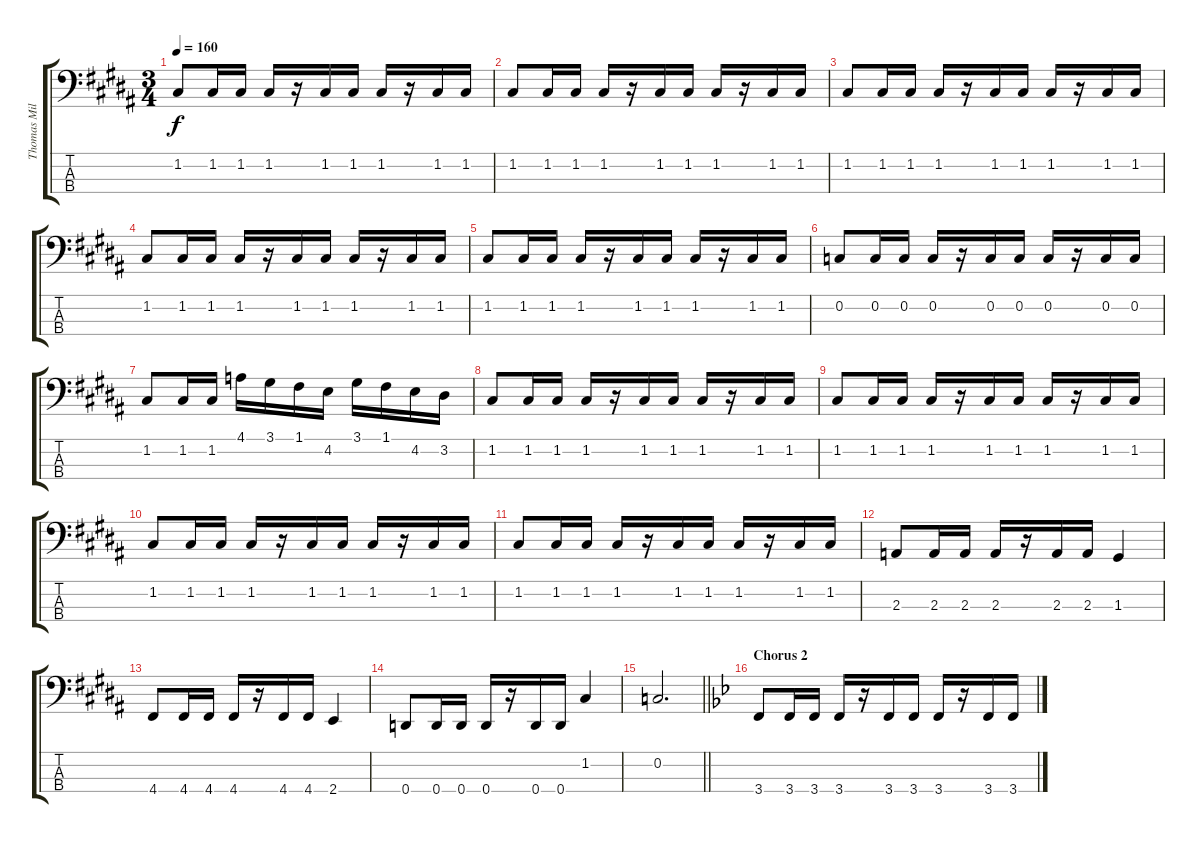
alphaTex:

\track ("Thomas Miller (bass)" "Thomas Mil") {instrument electricbassfinger}
\staff {score tabs}
\tuning (F2 C2 G1 D1) {hide}
\ts (3 4)
\tempo 160
\clef f4
\ks g#minor
1.2.8{dy f} 1.2.16 1.2.16 1.2.16 r.16 1.2.16 1.2.16 1.2.16 r.16 1.2.16 1.2.16 |
1.2.8 1.2.16 1.2.16 1.2.16 r.16 1.2.16 1.2.16 1.2.16 r.16 1.2.16 1.2.16 |
1.2.8 1.2.16 1.2.16 1.2.16 r.16 1.2.16 1.2.16 1.2.16 r.16 1.2.16 1.2.16 |
1.2.8 1.2.16 1.2.16 1.2.16 r.16 1.2.16 1.2.16 1.2.16 r.16 1.2.16 1.2.16 |
1.2.8 1.2.16 1.2.16 1.2.16 r.16 1.2.16 1.2.16 1.2.16 r.16 1.2.16 1.2.16 |
0.2.8 0.2.16 0.2.16 0.2.16 r.16 0.2.16 0.2.16 0.2.16 r.16 0.2.16 0.2.16 |
1.2.8 1.2.16 1.2.16 4.1.16 3.1.16 1.1.16 4.2.16 3.1.16 1.1.16 4.2.16 3.2.16 |
1.2.8 1.2.16 1.2.16 1.2.16 r.16 1.2.16 1.2.16 1.2.16 r.16 1.2.16 1.2.16 |
1.2.8 1.2.16 1.2.16 1.2.16 r.16 1.2.16 1.2.16 1.2.16 r.16 1.2.16 1.2.16 |
1.2.8 1.2.16 1.2.16 1.2.16 r.16 1.2.16 1.2.16 1.2.16 r.16 1.2.16 1.2.16 |
1.2.8 1.2.16 1.2.16 1.2.16 r.16 1.2.16 1.2.16 1.2.16 r.16 1.2.16 1.2.16 |
2.3.8 2.3.16 2.3.16 2.3.16 r.16 2.3.16 2.3.16 1.3.4 |
4.4.8 4.4.16 4.4.16 4.4.16 r.16 4.4.16 4.4.16 2.4.4 |
0.4.8 0.4.16 0.4.16 0.4.16 r.16 0.4.16 0.4.16 1.2.4 |
\barLineRight lightlight
0.2.2{d} |
\section ("" "Chorus 2")
\ks gminor
3.4.8 3.4.16 3.4.16 3.4.16 r.16 3.4.16 3.4.16 3.4.16 r.16 3.4.16 3.4.16
